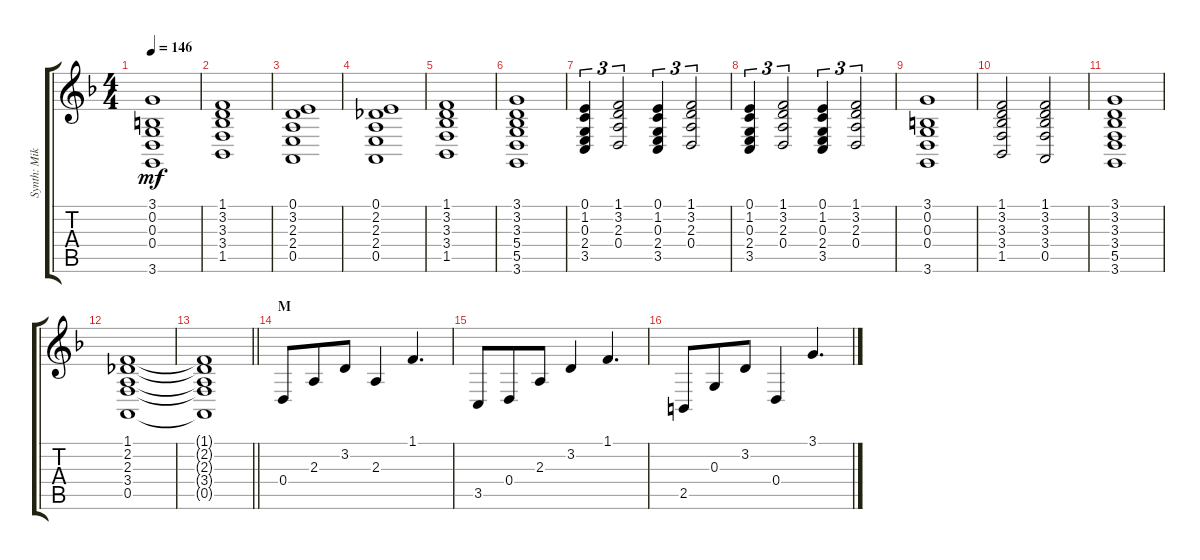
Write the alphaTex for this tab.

\track ("Synth: Mike" "Synth: Mik") {instrument synthstrings1}
\staff {score tabs}
\tuning (E4 B3 G3 D3 A2 E2) {hide}
\ts (4 4)
\tempo 146
\clef g2
\ks f
(3.1 0.2 0.3 0.4 3.6).1{dy mf} |
(1.1 3.2 3.3 3.4 1.5).1 |
(0.1 3.2 2.3 2.4 0.5).1 |
(0.1 2.2 2.3 2.4 0.5).1 |
(1.1 3.2 3.3 3.4 1.5).1 |
(3.1 3.2 3.3 5.4 5.5 3.6).1 |
(0.1 1.2 0.3 2.4 3.5).4{tu (3 2)} (1.1 3.2 2.3 0.4).2{tu (3 2)} (0.1 1.2 0.3 2.4 3.5).4{tu (3 2)} (1.1 3.2 2.3 0.4).2{tu (3 2)} |
(0.1 1.2 0.3 2.4 3.5).4{tu (3 2)} (1.1 3.2 2.3 0.4).2{tu (3 2)} (0.1 1.2 0.3 2.4 3.5).4{tu (3 2)} (1.1 3.2 2.3 0.4).2{tu (3 2)} |
(3.1 0.2 0.3 0.4 3.6).1 |
(1.1 3.2 3.3 3.4 1.5).2 (1.1 3.2 3.3 3.4 0.5).2 |
(3.1 3.2 3.3 3.4 5.5 3.6).1 |
(1.1 2.2 2.3 3.4 0.5).1 |
\barLineRight lightlight
(1.1{t} 2.2{t} 2.3{t} 3.4{t} 0.5{t}).1 |
\section ("" "M")
0.4.8 2.3.8{beam merge} 3.2.8 2.3.4 1.1.4{d} |
3.5.8 0.4.8{beam merge} 2.3.8 3.2.4 1.1.4{d} |
2.5.8 0.3.8{beam merge} 3.2.8 0.4.4 3.1.4{d}
